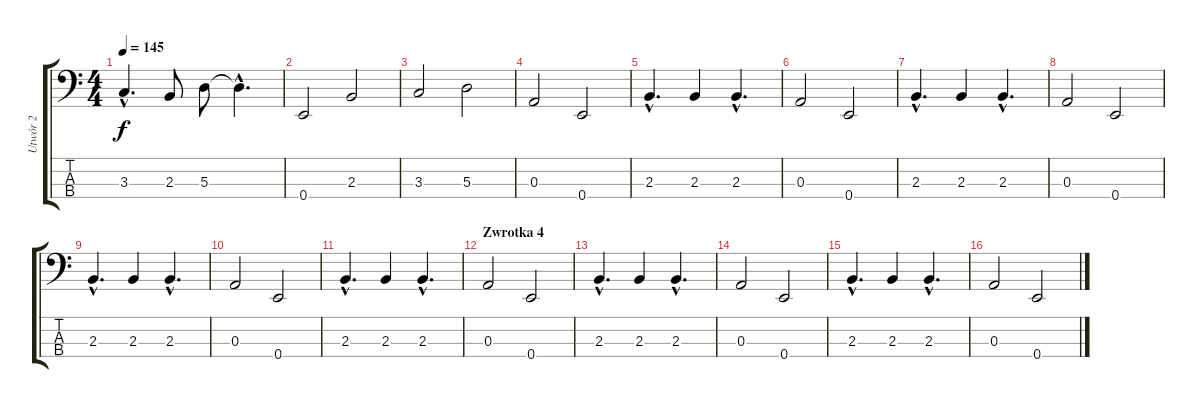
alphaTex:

\track ("Utwór 2" "Utwór 2") {instrument electricbassfinger}
\staff {score tabs}
\tuning (G2 D2 A1 E1) {hide}
\ts (4 4)
\tempo 145
\clef f4
\ks c
3.3{hac t}.4{d dy f} 2.3.8 5.3.8 5.3{hac t}.4{d} |
0.4.2 2.3.2 |
3.3.2 5.3.2 |
0.3.2 0.4.2 |
2.3{hac}.4{d} 2.3.4 2.3{hac}.4{d} |
0.3.2 0.4.2 |
2.3{hac}.4{d} 2.3.4 2.3{hac}.4{d} |
0.3.2 0.4.2 |
2.3{hac}.4{d} 2.3.4 2.3{hac}.4{d} |
0.3.2 0.4.2 |
2.3{hac}.4{d} 2.3.4 2.3{hac}.4{d} |
\section ("" "Zwrotka 4")
0.3.2 0.4.2 |
2.3{hac}.4{d} 2.3.4 2.3{hac}.4{d} |
0.3.2 0.4.2 |
2.3{hac}.4{d} 2.3.4 2.3{hac}.4{d} |
0.3.2 0.4.2
